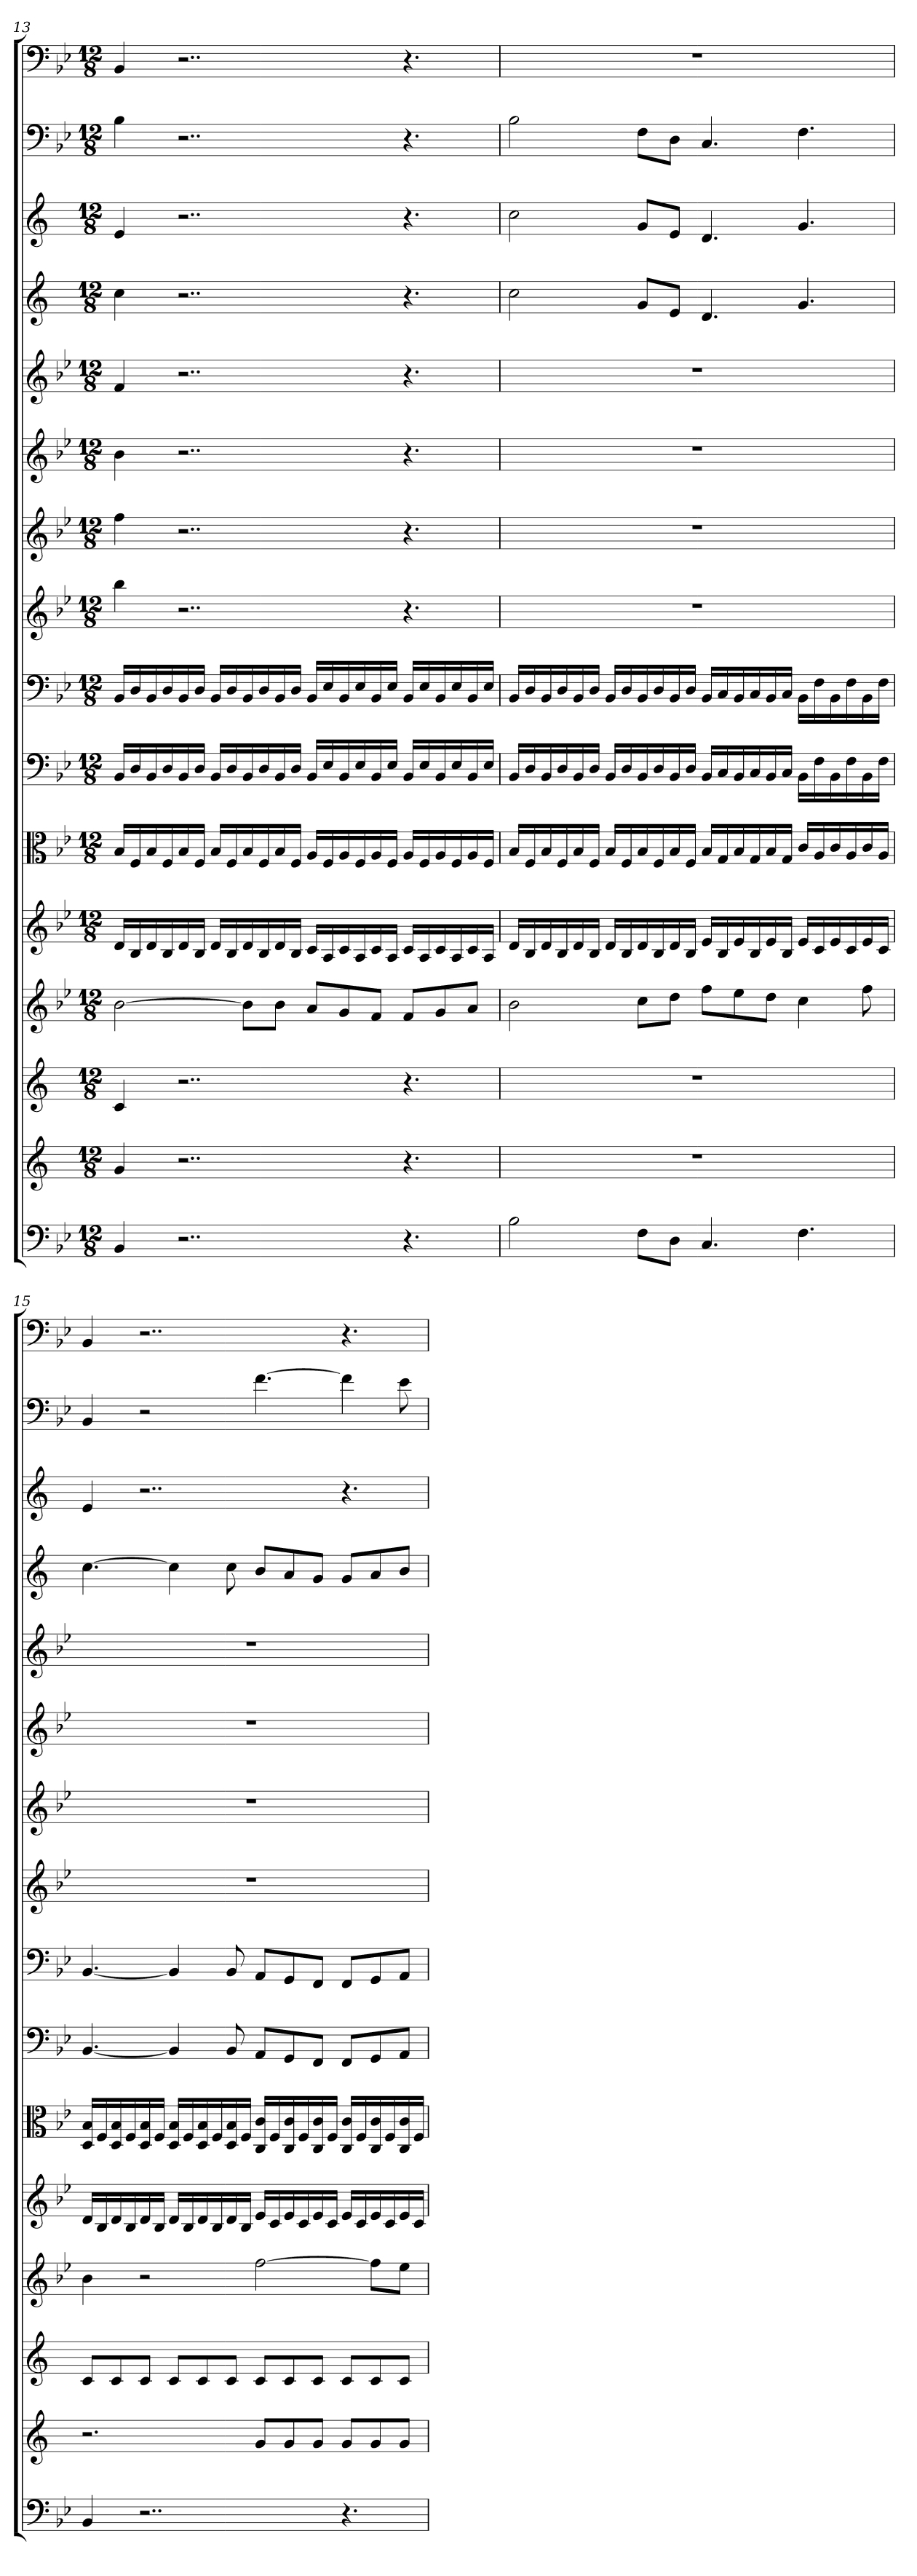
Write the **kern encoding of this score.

**kern	**kern	**kern	**kern	**kern	**kern	**kern	**kern	**kern	**kern	**kern	**kern	**kern	**kern	**kern	**kern
*part16	*part15	*part14	*part13	*part12	*part11	*part10	*part9	*part8	*part7	*part6	*part5	*part4	*part3	*part2	*part1
*staff16	*staff15	*staff14	*staff13	*staff12	*staff11	*staff10	*staff9	*staff8	*staff7	*staff6	*staff5	*staff4	*staff3	*staff2	*staff1
*clefF4	*	*	*	*	*clefC3	*clefF4	*clefF4	*	*	*	*	*	*	*clefF4	*clefF4
*k[b-e-]	*k[]	*k[]	*k[b-e-]	*k[b-e-]	*k[b-e-]	*k[b-e-]	*k[b-e-]	*k[b-e-]	*k[b-e-]	*k[b-e-]	*k[b-e-]	*k[]	*k[]	*k[b-e-]	*k[b-e-]
*B-:	*	*	*B-:	*B-:	*B-:	*B-:	*B-:	*B-:	*B-:	*B-:	*B-:	*	*	*B-:	*B-:
*M12/8	*M12/8	*M12/8	*M12/8	*M12/8	*M12/8	*M12/8	*M12/8	*M12/8	*M12/8	*M12/8	*M12/8	*M12/8	*M12/8	*M12/8	*M12/8
=13	=13	=13	=13	=13	=13	=13	=13	=13	=13	=13	=13	=13	=13	=13	=13
4BB-	4g	4c	[2b-	16dLL	16B-/LL	16BB-/LL	16BB-/LL	4bb-	4ff	4b-	4f	4cc	4e	4B-	4BB-
.	.	.	.	16B-	16F/	16D/	16D/	.	.	.	.	.	.	.	.
.	.	.	.	16d	16B-/	16BB-/	16BB-/	.	.	.	.	.	.	.	.
.	.	.	.	16B-	16F/	16D/	16D/	.	.	.	.	.	.	.	.
2..r	2..r	2..r	.	16d	16B-/	16BB-/	16BB-/	2..r	2..r	2..r	2..r	2..r	2..r	2..r	2..r
.	.	.	.	16B-JJ	16F/JJ	16D/JJ	16D/JJ	.	.	.	.	.	.	.	.
.	.	.	.	16dLL	16B-/LL	16BB-/LL	16BB-/LL	.	.	.	.	.	.	.	.
.	.	.	.	16B-	16F/	16D/	16D/	.	.	.	.	.	.	.	.
.	.	.	8b-L]	16d	16B-/	16BB-/	16BB-/	.	.	.	.	.	.	.	.
.	.	.	.	16B-	16F/	16D/	16D/	.	.	.	.	.	.	.	.
.	.	.	8b-J	16d	16B-/	16BB-/	16BB-/	.	.	.	.	.	.	.	.
.	.	.	.	16B-JJ	16F/JJ	16D/JJ	16D/JJ	.	.	.	.	.	.	.	.
.	.	.	8aL	16cLL	16A/LL	16BB-/LL	16BB-/LL	.	.	.	.	.	.	.	.
.	.	.	.	16A	16F/	16E-/	16E-/	.	.	.	.	.	.	.	.
.	.	.	8g	16c	16A/	16BB-/	16BB-/	.	.	.	.	.	.	.	.
.	.	.	.	16A	16F/	16E-/	16E-/	.	.	.	.	.	.	.	.
.	.	.	8fJ	16c	16A/	16BB-/	16BB-/	.	.	.	.	.	.	.	.
.	.	.	.	16AJJ	16F/JJ	16E-/JJ	16E-/JJ	.	.	.	.	.	.	.	.
4.r	4.r	4.r	8fL	16cLL	16A/LL	16BB-/LL	16BB-/LL	4.r	4.r	4.r	4.r	4.r	4.r	4.r	4.r
.	.	.	.	16A	16F/	16E-/	16E-/	.	.	.	.	.	.	.	.
.	.	.	8g	16c	16A/	16BB-/	16BB-/	.	.	.	.	.	.	.	.
.	.	.	.	16A	16F/	16E-/	16E-/	.	.	.	.	.	.	.	.
.	.	.	8aJ	16c	16A/	16BB-/	16BB-/	.	.	.	.	.	.	.	.
.	.	.	.	16AJJ	16F/JJ	16E-/JJ	16E-/JJ	.	.	.	.	.	.	.	.
=14	=14	=14	=14	=14	=14	=14	=14	=14	=14	=14	=14	=14	=14	=14	=14
2B-	1.r	1.r	2b-	16dLL	16B-/LL	16BB-/LL	16BB-/LL	1.r	1.r	1.r	1.r	2cc	2cc	2B-	1.r
.	.	.	.	16B-	16F/	16D/	16D/	.	.	.	.	.	.	.	.
.	.	.	.	16d	16B-/	16BB-/	16BB-/	.	.	.	.	.	.	.	.
.	.	.	.	16B-	16F/	16D/	16D/	.	.	.	.	.	.	.	.
.	.	.	.	16d	16B-/	16BB-/	16BB-/	.	.	.	.	.	.	.	.
.	.	.	.	16B-JJ	16F/JJ	16D/JJ	16D/JJ	.	.	.	.	.	.	.	.
.	.	.	.	16dLL	16B-/LL	16BB-/LL	16BB-/LL	.	.	.	.	.	.	.	.
.	.	.	.	16B-	16F/	16D/	16D/	.	.	.	.	.	.	.	.
8F\L	.	.	8ccL	16d	16B-/	16BB-/	16BB-/	.	.	.	.	8gL	8gL	8F\L	.
.	.	.	.	16B-	16F/	16D/	16D/	.	.	.	.	.	.	.	.
8D\J	.	.	8ddJ	16d	16B-/	16BB-/	16BB-/	.	.	.	.	8eJ	8eJ	8D\J	.
.	.	.	.	16B-JJ	16F/JJ	16D/JJ	16D/JJ	.	.	.	.	.	.	.	.
4.C	.	.	8ffL	16e-LL	16B-/LL	16BB-/LL	16BB-/LL	.	.	.	.	4.d	4.d	4.C	.
.	.	.	.	16B-	16G/	16C/	16C/	.	.	.	.	.	.	.	.
.	.	.	8ee-	16e-	16B-/	16BB-/	16BB-/	.	.	.	.	.	.	.	.
.	.	.	.	16B-	16G/	16C/	16C/	.	.	.	.	.	.	.	.
.	.	.	8ddJ	16e-	16B-/	16BB-/	16BB-/	.	.	.	.	.	.	.	.
.	.	.	.	16B-JJ	16G/JJ	16C/JJ	16C/JJ	.	.	.	.	.	.	.	.
4.F	.	.	4cc	16e-LL	16c/LL	16BB-\LL	16BB-\LL	.	.	.	.	4.g	4.g	4.F	.
.	.	.	.	16c	16A/	16F\	16F\	.	.	.	.	.	.	.	.
.	.	.	.	16e-	16c/	16BB-\	16BB-\	.	.	.	.	.	.	.	.
.	.	.	.	16c	16A/	16F\	16F\	.	.	.	.	.	.	.	.
.	.	.	8ff	16e-	16c/	16BB-\	16BB-\	.	.	.	.	.	.	.	.
.	.	.	.	16cJJ	16A/JJ	16F\JJ	16F\JJ	.	.	.	.	.	.	.	.
=15	=15	=15	=15	=15	=15	=15	=15	=15	=15	=15	=15	=15	=15	=15	=15
4BB-	2.r	8cL	4b-	16dLL	16D/ 16B-/LL	[4.BB-	[4.BB-	1.r	1.r	1.r	1.r	[4.cc	4e	4BB-	4BB-
.	.	.	.	16B-	16F/	.	.	.	.	.	.	.	.	.	.
.	.	8c	.	16d	16D/ 16B-/	.	.	.	.	.	.	.	.	.	.
.	.	.	.	16B-	16F/	.	.	.	.	.	.	.	.	.	.
2..r	.	8cJ	2r	16d	16D/ 16B-/	.	.	.	.	.	.	.	2..r	2r	2..r
.	.	.	.	16B-JJ	16F/JJ	.	.	.	.	.	.	.	.	.	.
.	.	8cL	.	16dLL	16D/ 16B-/LL	4BB-]	4BB-]	.	.	.	.	4cc]	.	.	.
.	.	.	.	16B-	16F/	.	.	.	.	.	.	.	.	.	.
.	.	8c	.	16d	16D/ 16B-/	.	.	.	.	.	.	.	.	.	.
.	.	.	.	16B-	16F/	.	.	.	.	.	.	.	.	.	.
.	.	8cJ	.	16d	16D/ 16B-/	8BB-	8BB-	.	.	.	.	8cc	.	.	.
.	.	.	.	16B-JJ	16F/JJ	.	.	.	.	.	.	.	.	.	.
.	8gL	8cL	[2ff	16e-LL	16C/ 16c/LL	8AA/L	8AA/L	.	.	.	.	8bL	.	[4.f	.
.	.	.	.	16c	16F/	.	.	.	.	.	.	.	.	.	.
.	8g	8c	.	16e-	16C/ 16c/	8GG/	8GG/	.	.	.	.	8a	.	.	.
.	.	.	.	16c	16F/	.	.	.	.	.	.	.	.	.	.
.	8gJ	8cJ	.	16e-	16C/ 16c/	8FF/J	8FF/J	.	.	.	.	8gJ	.	.	.
.	.	.	.	16cJJ	16F/JJ	.	.	.	.	.	.	.	.	.	.
4.r	8gL	8cL	.	16e-LL	16C/ 16c/LL	8FF/L	8FF/L	.	.	.	.	8gL	4.r	4f]	4.r
.	.	.	.	16c	16F/	.	.	.	.	.	.	.	.	.	.
.	8g	8c	8ffL]	16e-	16C/ 16c/	8GG/	8GG/	.	.	.	.	8a	.	.	.
.	.	.	.	16c	16F/	.	.	.	.	.	.	.	.	.	.
.	8gJ	8cJ	8ee-J	16e-	16C/ 16c/	8AA/J	8AA/J	.	.	.	.	8bJ	.	8e-	.
.	.	.	.	16cJJ	16F/JJ	.	.	.	.	.	.	.	.	.	.
=	=	=	=	=	=	=	=	=	=	=	=	=	=	=	=
*-	*-	*-	*-	*-	*-	*-	*-	*-	*-	*-	*-	*-	*-	*-	*-
